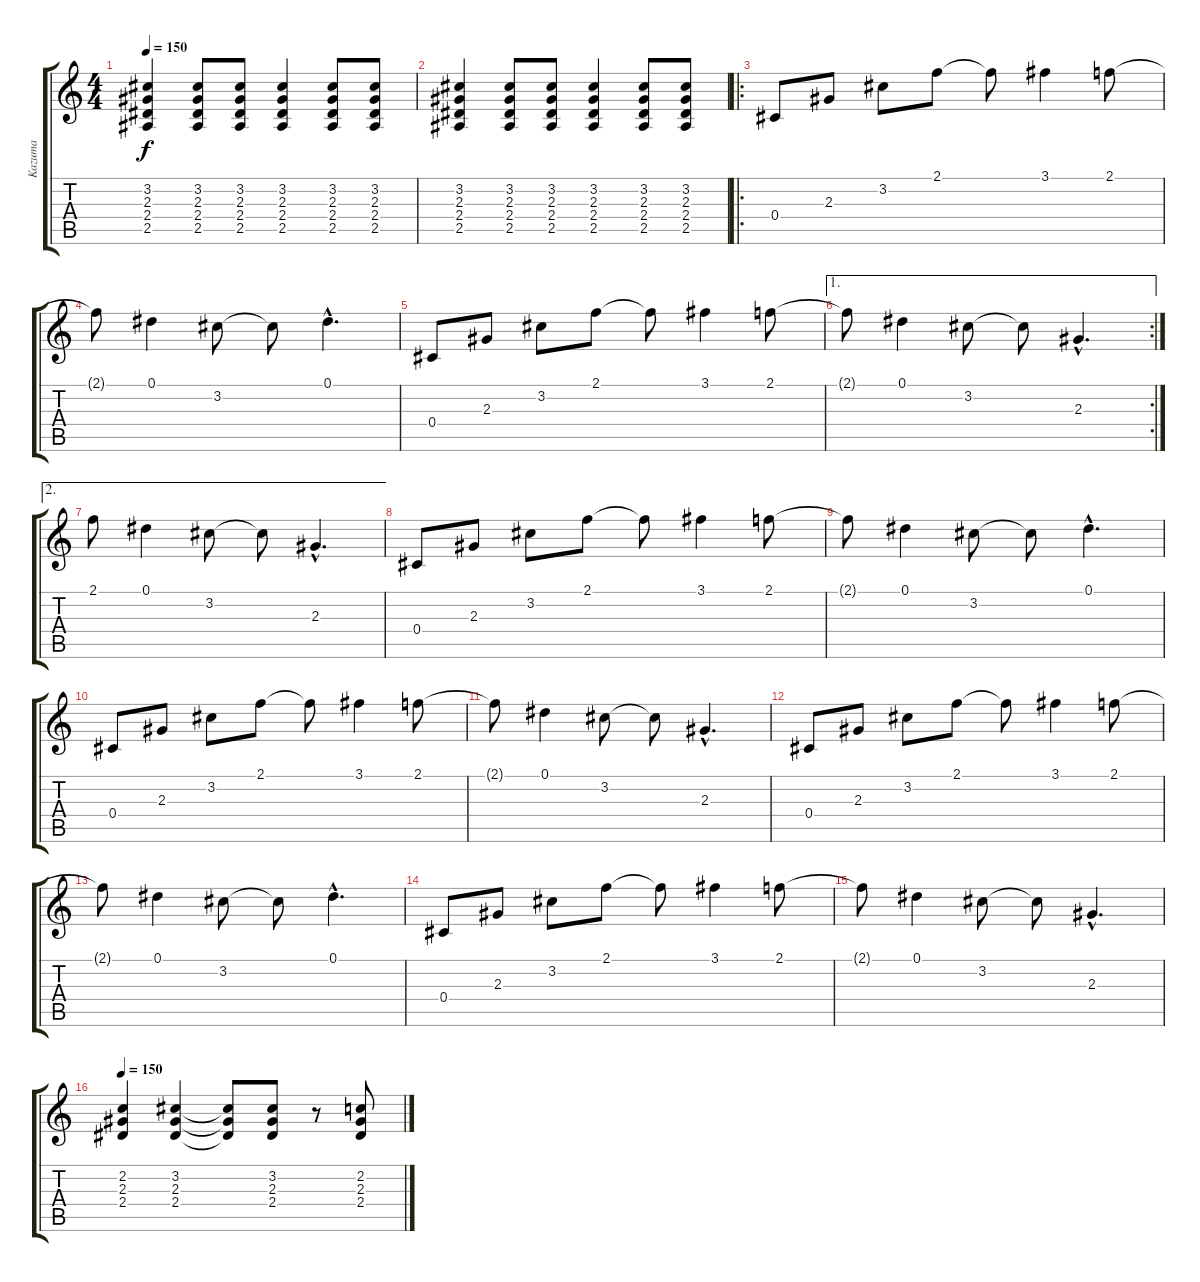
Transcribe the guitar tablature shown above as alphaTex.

\track ("Kazuma" "Kazuma") {instrument electricguitarclean}
\staff {score tabs}
\tuning (Eb4 Bb3 Gb3 Db3 Ab2 Eb2) {hide}
\ts (4 4)
\tempo 150
\clef g2
\ks c
(3.2 2.3 2.4 2.5).4{dy f} (3.2 2.3 2.4 2.5).8 (3.2 2.3 2.4 2.5).8 (3.2 2.3 2.4 2.5).4 (3.2 2.3 2.4 2.5).8 (3.2 2.3 2.4 2.5).8 |
(3.2 2.3 2.4 2.5).4 (3.2 2.3 2.4 2.5).8 (3.2 2.3 2.4 2.5).8 (3.2 2.3 2.4 2.5).4 (3.2 2.3 2.4 2.5).8 (3.2 2.3 2.4 2.5).8 |
\ro
0.4.8 2.3.8 3.2.8 2.1.8 2.1{t}.8 3.1.4 2.1.8 |
2.1{t}.8 0.1.4 3.2.8 3.2{t}.8 0.1{hac}.4{d} |
0.4.8 2.3.8 3.2.8 2.1.8 2.1{t}.8 3.1.4 2.1.8 |
\ae 1
\rc 2
2.1{t}.8 0.1.4 3.2.8 3.2{t}.8 2.3{hac}.4{d} |
\ae 2
2.1.8 0.1.4 3.2.8 3.2{t}.8 2.3{hac}.4{d} |
0.4.8 2.3.8 3.2.8 2.1.8 2.1{t}.8 3.1.4 2.1.8 |
2.1{t}.8 0.1.4 3.2.8 3.2{t}.8 0.1{hac}.4{d} |
0.4.8 2.3.8 3.2.8 2.1.8 2.1{t}.8 3.1.4 2.1.8 |
2.1{t}.8 0.1.4 3.2.8 3.2{t}.8 2.3{hac}.4{d} |
0.4.8 2.3.8 3.2.8 2.1.8 2.1{t}.8 3.1.4 2.1.8 |
2.1{t}.8 0.1.4 3.2.8 3.2{t}.8 0.1{hac}.4{d} |
0.4.8 2.3.8 3.2.8 2.1.8 2.1{t}.8 3.1.4 2.1.8 |
2.1{t}.8 0.1.4 3.2.8 3.2{t}.8 2.3{hac}.4{d} |
\tempo 150
(2.2 2.3 2.4).4{instrument distortionguitar} (3.2 2.3 2.4).4 (3.2{t} 2.3{t} 2.4{t}).8 (3.2 2.3 2.4).8 r.8 (2.2 2.3 2.4).8
